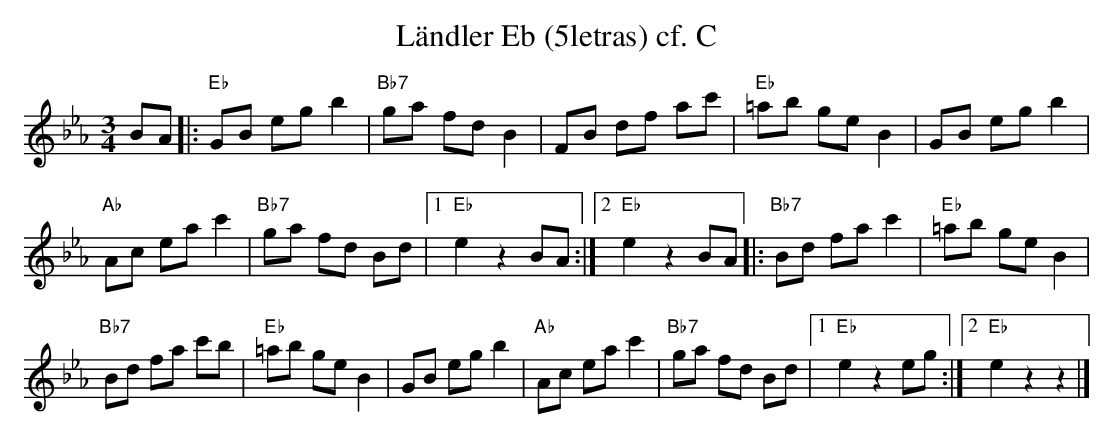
X:1
T:L\"andler Eb (5letras) cf. C
M:3/4
L:1/8
K:Ebmaj%%MIDI gchordon
BA |: "Eb"GB egb2 | "Bb7"ga fdB2 | FB df ac' | "Eb"=ab geB2 | GB egb2 |
"Ab"Ac eac'2 | "Bb7"ga fd Bd |1 "Eb"e2z2BA :|2 "Eb"e2z2BA |: "Bb7"Bd fac'2 | "Eb"=ab geB2 |
"Bb7"Bd fa c'b | "Eb"=ab geB2 | GB egb2 | "Ab"Ac eac'2 | "Bb7"ga fd Bd |1 "Eb"e2z2eg :|2 "Eb"e2z2z2 |]
